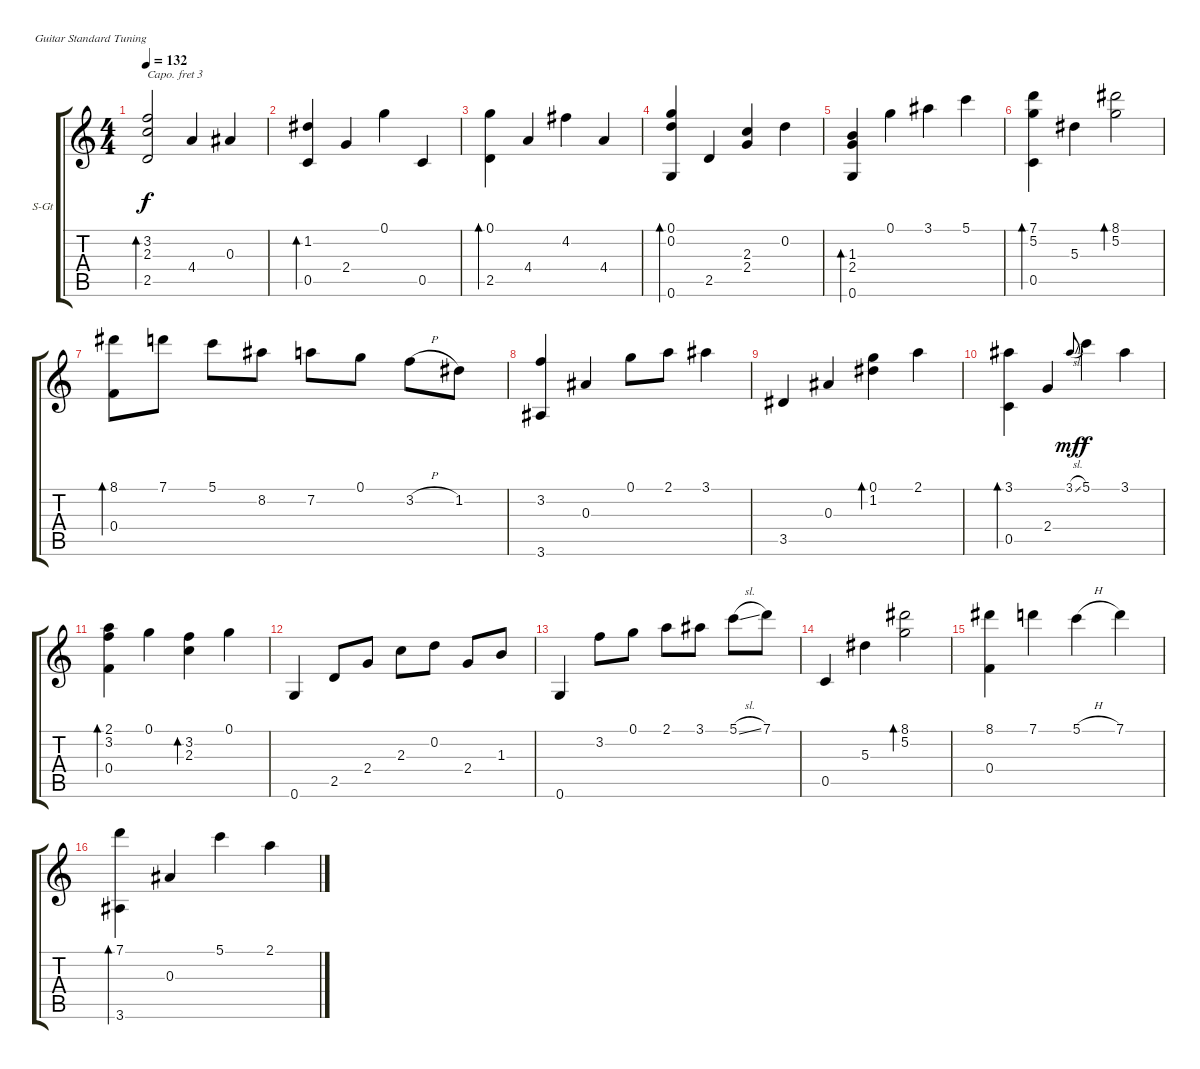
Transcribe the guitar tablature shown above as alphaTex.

\bracketExtendMode groupsimilarinstruments
\firstSystemTrackNameOrientation horizontal
\otherSystemsTrackNameOrientation horizontal
\track ("Track 1" "S-Gt") {instrument acousticguitarsteel}
\staff {score tabs}
\capo 3
\tuning (E4 B3 G3 D3 A2 E2)
\ts (4 4)
\tempo 132
\clef g2
\ks c
(3.2 2.3 2.5).2{bd 120 dy f} 4.4.4 0.3.4 |
(1.2 0.5).4{bd 120} 2.4.4 0.1.4 0.5.4 |
(0.1 2.5).4{bd 120} 4.4.4 4.2.4 4.4.4 |
(0.1 0.2 0.6).4{bd 120} 2.5.4 (2.3 2.4).4 0.2.4 |
(1.3 2.4 0.6).4{bd 120} 0.1.4 3.1.4 5.1.4 |
(7.1 5.2 0.5).4{bd 120} 5.3.4 (8.1 5.2).2{bd 240} |
(8.1 0.4).8{bd 120} 7.1.8 5.1.8 8.2.8 7.2.8 0.1.8 3.2{h}.8 1.2.8 |
(3.2 3.6).4 0.3.4 0.1.8 2.1.8 3.1.4 |
3.5.4 0.3.4 (0.1 1.2).4{bd 240} 2.1.4 |
(3.1 0.5).4{bd 120} 2.4.4 3.1{sl}.8{gr onbeat dy mf} 5.1.4{dy f} 3.1.4 |
(2.1 3.2 0.4).4{bd 120} 0.1.4 (3.2 2.3).4{bd 120} 0.1.4 |
0.6.4 2.5.8 2.4.8 2.3.8 0.2.8 2.4.8 1.3.8 |
0.6.4 3.2.8 0.1.8 2.1.8 3.1.8 5.1{sl}.8 7.1.8 |
0.5.4 5.3.4 (8.1 5.2).2{bd 240} |
(8.1 0.4).4 7.1.4 5.1{h}.4 7.1.4 |
(7.1 3.6).4{bd 120} 0.3.4 5.1.4 2.1.4
